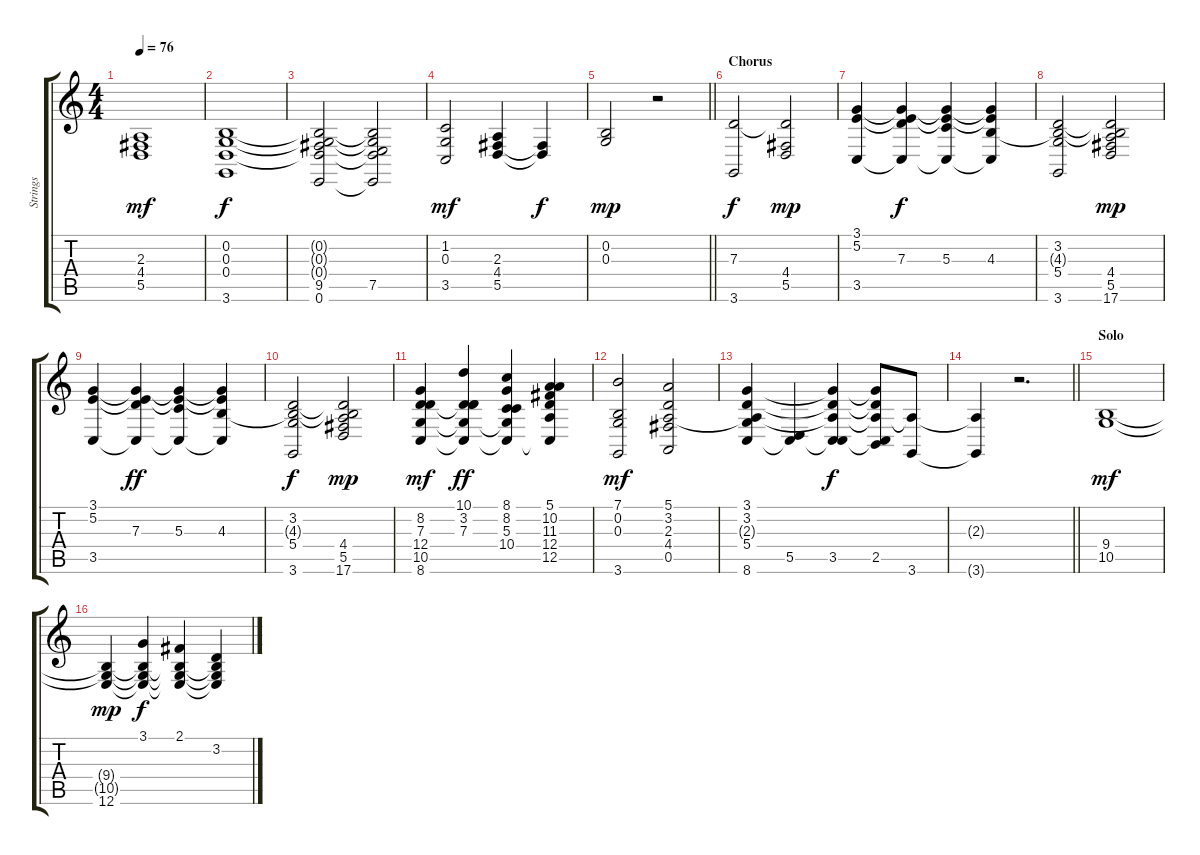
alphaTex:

\track ("Strings" "Strings") {instrument stringensemble1}
\staff {score tabs}
\tuning (E4 B3 G3 D3 A2 E2) {hide}
\ts (4 4)
\tempo 76
\clef g2
\ks c
(2.3 4.4 5.5).1{dy mf} |
(0.2 0.3 0.4 3.6).1{dy f} |
(0.2{t} 0.3{t} 0.4{t} 9.5 0.6).2 (0.2{t} 0.3{t} 0.4{t} 7.5 0.6{t}).2 |
(1.2 0.3 3.5).2{dy mf} (2.3 4.4 5.5).4 (4.4{t} 5.5{t}).4{dy f} |
\barLineRight lightlight
(0.2 0.3).2{dy mp} r.2 |
\section ("" "Chorus")
(7.3 3.6).2{dy f} (7.3{t} 4.4 5.5).2{dy mp} |
(3.1 5.2 3.5).4 (3.1{t} 5.2{t} 7.3 3.5{t}).4{dy f} (3.1{t} 5.2{t} 5.3 3.5{t}).4 (3.1{t} 5.2{t} 4.3 3.5{t}).4 |
(3.2 4.3{t} 5.4 3.6).2 (3.2{t} 4.3{t} 4.4 5.5 17.6).2{dy mp} |
(3.1 5.2 3.5).4 (3.1{t} 5.2{t} 7.3 3.5{t}).4{dy ff} (3.1{t} 5.2{t} 5.3 3.5{t}).4 (3.1{t} 5.2{t} 4.3 3.5{t}).4 |
(3.2 4.3{t} 5.4 3.6).2{dy f} (3.2{t} 4.3{t} 4.4 5.5 17.6).2{dy mp} |
(8.2 7.3 12.4 10.5 8.6).4{dy mf} (10.1 3.2 7.3 12.4{t} 10.5{t} 8.6{t}).4{dy ff} (8.1 8.2 5.3 10.4 10.5{t} 8.6{t}).4 (5.1 10.2 11.3 12.4 12.5 8.6{t}).4 |
(7.1 0.2 0.3 3.6).2{dy mf} (5.1 3.2 2.3 4.4 0.5).2 |
(3.1 3.2 2.3{t} 5.4 8.6).4{volume 0} (5.5 8.6{t}).4 (3.1{t} 3.2{t} 2.3{t} 3.5 8.6{t}).4{dy f} (3.1{t} 3.2{t} 2.3{t} 2.5 8.6{t}).8 (2.3{t} 3.6).8 |
\barLineRight lightlight
(2.3{t} 3.6{t}).4{volume 4} r.2{d} |
\section ("" "Solo")
(9.4 10.5).1{dy mf volume 8} |
(9.4{t} 10.5{t} 12.6).4{dy mp} (3.1 9.4{t} 10.5{t} 12.6{t}).4{dy f} (2.1 9.4{t} 10.5{t} 12.6{t}).4 (3.2 9.4{t} 10.5{t} 12.6{t}).4
